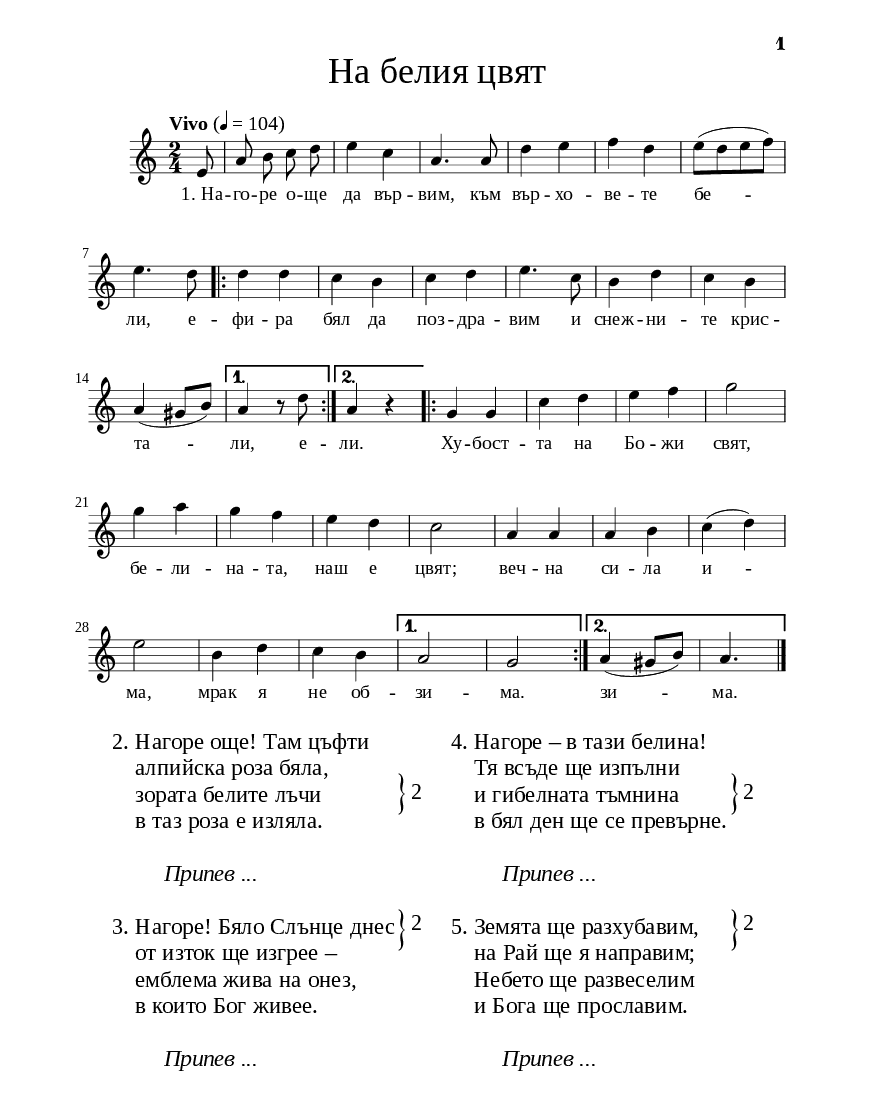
\version "2.24.4"

% include paper part and global functions
\include "include/globals.ily"

"rightBraces058_1" = \markup {
  \column {
    % repeat braces
    \translate #'(0 . -5.8 )
    \right-brace #20

    \translate #'(0 . -14.8 )
    \right-brace #20



  }
  \column {
    % repeat numbers
    \translate #'(0 . -6.5 )
    2
    \translate #'(0 . -16.8 )
    2
  }
}

"rightBraces058_2" = \markup {
  \column {
    % repeat braces
    \translate #'(0 . -5.8 )
    \right-brace #20

    \translate #'(0 . -14.8 )
    \right-brace #20



  }
  \column {
    % repeat numbers
    \translate #'(0 . -6.5 )
    2
    \translate #'(0 . -16.8 )
    2
  }
}



\bookpart {
  \label #'ref058
  \tocItem \markup "На белия цвят"
  \include "include/bookpart-paper.ily"
  \score {
    \include "include/score-layout.ily"

    \new Voice \absolute {
      \clef treble
      \key a \minor
      \time 2/4
      \tempoFunc "Vivo" 4 "104"

      \autoBeamOff
      \partial 8

      e'8 | a'8  b'8 c''8 d''8 | e''4 c''4 | a'4. a'8 | d''4 e''4 | f''4 d''4 | e''8 ([ d''8 e''8 f''8 ]) | \break
      e''4. d''8 \repeat volta 2 {
        | d''4 d''4 |  c''4 b'4 |  c''4 d''4 |  e''4. c''8 |  b'4 d''4 | c''4 b'4 | \break
        a'4 ( gis'8 [b'8]) |
      } \alternative { { a'4 r8 d''8 } {  a'4 r4 } }
      \repeat volta 2 {
        | g'4 g'4 | c''4 d''4 | e''4 f''4 | g''2\break
        | g''4 a''4 |  g''4 f''4 |  e''4 d''4 |  c''2 | a'4 a'4 | a'4 b'4 | c''4 ( d''4 ) | \break
        e''2 | b'4 d''4| c''4 b'4 |
      } \alternative { { a'2 | g'2  }  {   a'4 (gis'8[b'8])  | a'4. \bar "|." \break } }
    }

    \addlyrics {
      "1. На" -- го -- ре о -- ще да вър -- вим, към вър -- хо -- ве -- те бе --
      ли, е -- фи -- ра бял да поз -- дра -- вим и снеж -- ни -- те крис --
      та -- ли, е -- ли. Ху -- бост -- та на Бо -- жи свят,
      бе -- ли -- на -- та, наш е цвят;  веч -- на си -- ла и --
      ма, мрак я не об -- зи -- ма. зи -- ма.
    }

    \header {
      title = \titleFunc #'ref_desc_2 "На белия цвят" "Na belija cvjat"
    }

    \midi{}

  } % score


  \markup \fontsize #bgCoupletFontSize {
    \hspace #3
    \override #`(baseline-skip . ,bgCoupletBaselineSkip)
    \column {

      \line {   2. Нагоре още! Там цъфти }
      \line {   "   " алпийска роза бяла, }
      \line {   "   " зората белите лъчи }
      \line {   "   " в таз роза е изляла. }
      \line { " " }

      \line { "        " \italic {Припев ... } }
      \line { " " }


      \line {  3. Нагоре! Бяло Слънце днес }

      \line {   "   "от изток ще изгрее  – }

      \line {   "   "емблема жива на онез,}

      \line {   "   "в които Бог живее.}
      \line { " " }
      \line { "        " \italic {Припев ... } }




    }    \"rightBraces058_1"

    \hspace #3
    \override #`(baseline-skip . ,bgCoupletBaselineSkip)

    \column {



      \line {   4. Нагоре – в тази белина!}

      \line {   "   "Тя всъде ще изпълни}

      \line {   "   "и гибелната тъмнина}

      \line {   "   "в бял ден ще се превърне.}

      \line { " " }

      \line { "        " \italic {Припев ... } }
      \line { " " }


      \line {   5. Земята ще разхубавим,}

      \line {   "   "на Рай ще я направим;}

      \line {   "   "Небето ще развеселим}

      \line {   "   "и Бога ще прославим.}
      \line { " " }
      \line { "        " \italic {Припев ... } }
    }\"rightBraces058_2"


  }   % markup



} % bookpart
